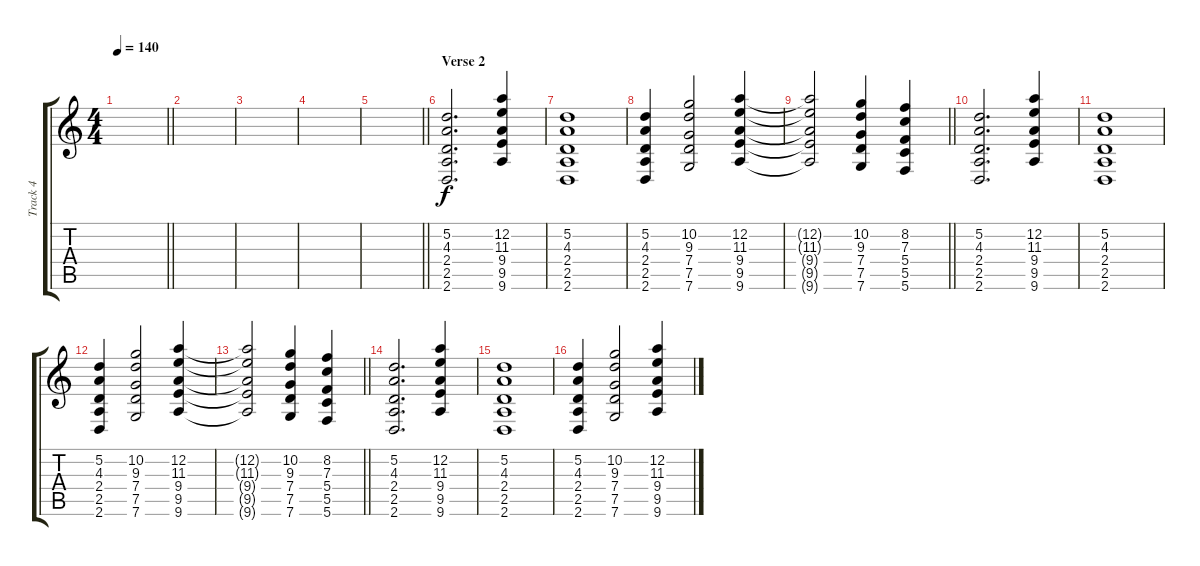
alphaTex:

\track ("Track 4" "Track 4") {instrument overdrivenguitar}
\staff {score tabs}
\tuning (D4 A3 F3 C3 G2 C2) {hide}
\ts (4 4)
\tempo 140
\clef g2
\barLineRight lightlight
\ks c
|
|
|
|
\barLineRight lightlight
|
\section ("" "Verse 2")
(5.2 4.3 2.4 2.5 2.6).2{d volume 6 instrument acousticguitarsteel} (12.2 11.3 9.4 9.5 9.6).4 |
(5.2 4.3 2.4 2.5 2.6).1 |
(5.2 4.3 2.4 2.5 2.6).4 (10.2 9.3 7.4 7.5 7.6).2 (12.2 11.3 9.4 9.5 9.6).4 |
\barLineRight lightlight
(12.2{t} 11.3{t} 9.4{t} 9.5{t} 9.6{t}).2 (10.2 9.3 7.4 7.5 7.6).4 (8.2 7.3 5.4 5.5 5.6).4 |
(5.2 4.3 2.4 2.5 2.6).2{d instrument acousticguitarsteel} (12.2 11.3 9.4 9.5 9.6).4 |
(5.2 4.3 2.4 2.5 2.6).1 |
(5.2 4.3 2.4 2.5 2.6).4 (10.2 9.3 7.4 7.5 7.6).2 (12.2 11.3 9.4 9.5 9.6).4 |
\barLineRight lightlight
(12.2{t} 11.3{t} 9.4{t} 9.5{t} 9.6{t}).2 (10.2 9.3 7.4 7.5 7.6).4 (8.2 7.3 5.4 5.5 5.6).4 |
(5.2 4.3 2.4 2.5 2.6).2{d instrument acousticguitarsteel} (12.2 11.3 9.4 9.5 9.6).4 |
(5.2 4.3 2.4 2.5 2.6).1 |
(5.2 4.3 2.4 2.5 2.6).4 (10.2 9.3 7.4 7.5 7.6).2 (12.2 11.3 9.4 9.5 9.6).4
